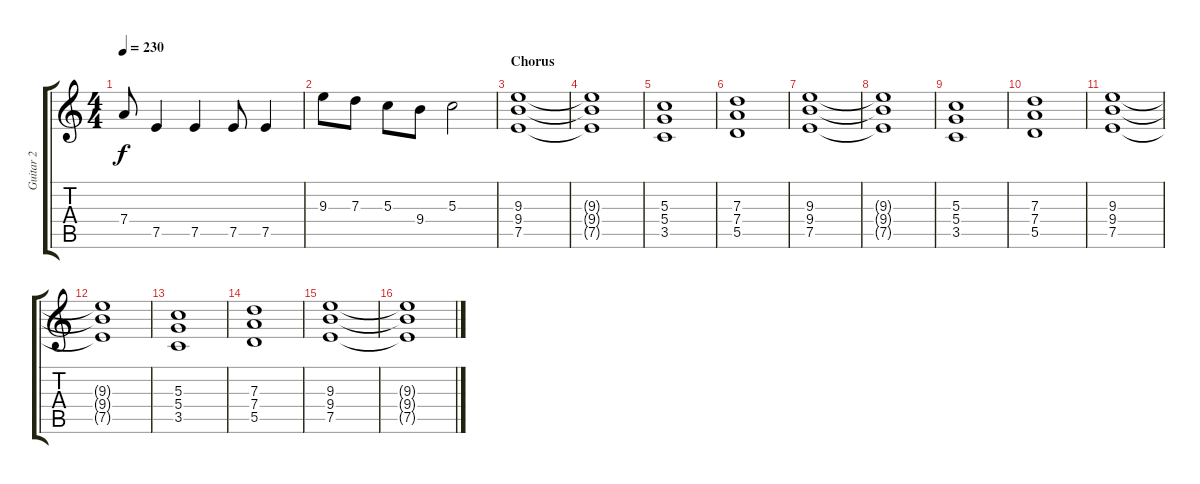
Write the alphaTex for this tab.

\track ("Guitar 2" "Guitar 2") {instrument distortionguitar}
\staff {score tabs}
\tuning (E4 B3 G3 D3 A2 E2) {hide}
\ts (4 4)
\tempo 230
\clef g2
\ks c
7.4.8{dy f} 7.5.4 7.5.4 7.5.8 7.5.4 |
9.3.8 7.3.8 5.3.8 9.4.8 5.3.2 |
\section ("" "Chorus")
(9.3 9.4 7.5).1 |
(9.3{t} 9.4{t} 7.5{t}).1 |
(5.3 5.4 3.5).1 |
(7.3 7.4 5.5).1 |
(9.3 9.4 7.5).1 |
(9.3{t} 9.4{t} 7.5{t}).1 |
(5.3 5.4 3.5).1 |
(7.3 7.4 5.5).1 |
(9.3 9.4 7.5).1 |
(9.3{t} 9.4{t} 7.5{t}).1 |
(5.3 5.4 3.5).1 |
(7.3 7.4 5.5).1 |
(9.3 9.4 7.5).1 |
(9.3{t} 9.4{t} 7.5{t}).1
